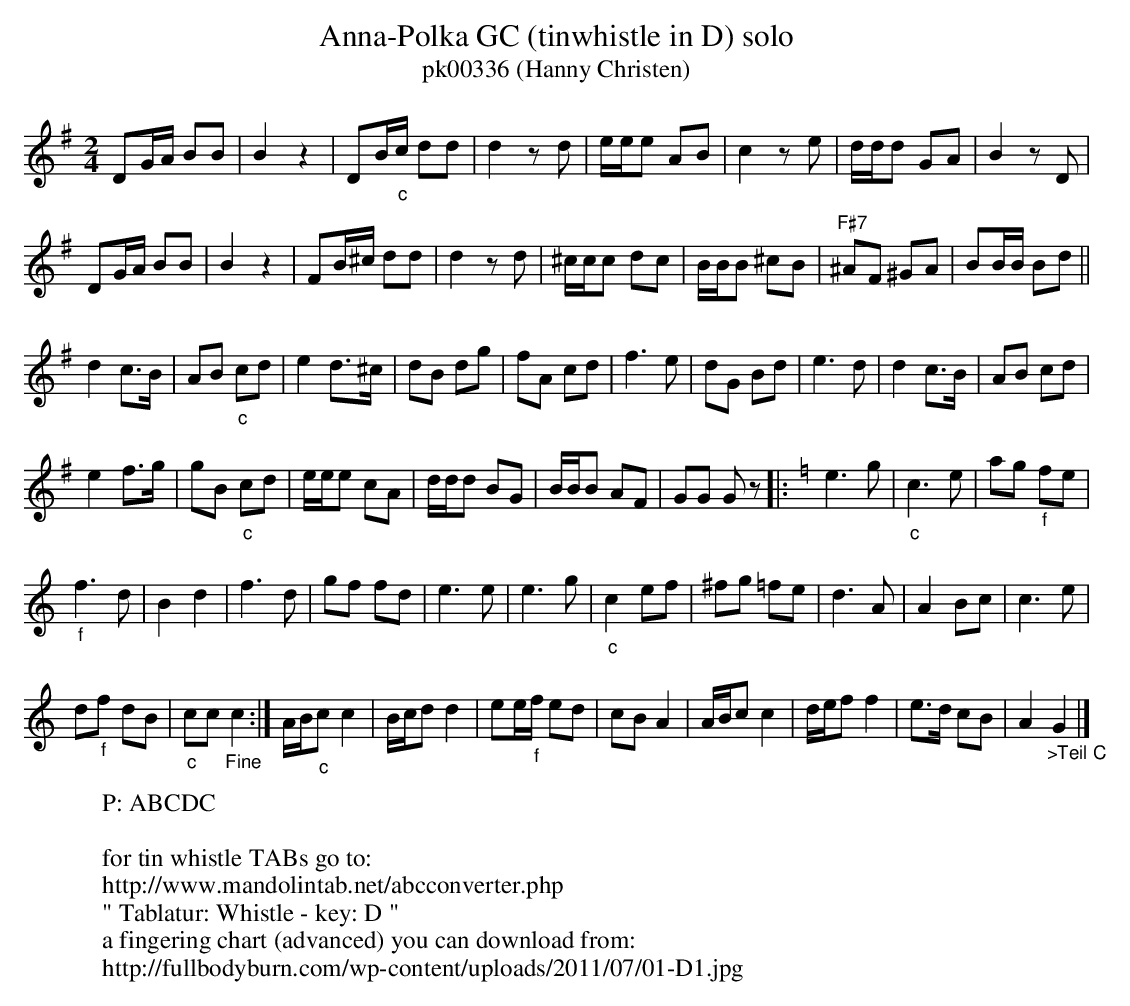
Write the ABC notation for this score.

X:1
T:Anna-Polka GC (tinwhistle in D) solo
T:pk00336 (Hanny Christen)
M:2/4
L:1/8
K:G transpose=12
DG/2A/2 BB | B2z2 | DB/2"_c"c/2 dd | d2zd | e/2e/2e AB | c2ze | d/2d/2d GA | B2zD |
DG/2A/2 BB | B2z2 | FB/2^c/2 dd | d2zd | ^c/2c/2c dc | B/2B/2B ^cB | "F#7"^AF ^GA | BB/2B/2 Bd ||
d2c>B | AB "_c"cd | e2 d>^c | dB dg | fA cd | f3e | dG Bd | e3d | \
d2 c>B | AB cd |
 e2 f>g | gB "_c"cd | e/2e/2e cA | d/2d/2d BG | B/2B/2B AF | GG Gz  \
|: [K:C] \
e3g | "_c"c3e | ag "_f"fe |
 "_f"f3d | B2d2 | f3d | gf fd | e3e | \
e3g | "_c"c2 ef | ^fg =fe | d3A | A2 Bc | c3e |
 d"_f"f dB | "_c"cc "_Fine"c2 :| \
A/2B/2"_c"c c2 | B/2c/2d d2 | ee/2"_f"f/2 ed | cBA2 | A/2B/2c c2 | d/2e/2f f2 | e>d cB | A2"_>Teil C"G2 |]
W:P: ABCDC
W:
W:for tin whistle TABs go to:
W:http://www.mandolintab.net/abcconverter.php
W:" Tablatur: Whistle - key: D "
W:a fingering chart (advanced) you can download from:
W:http://fullbodyburn.com/wp-content/uploads/2011/07/01-D1.jpg
